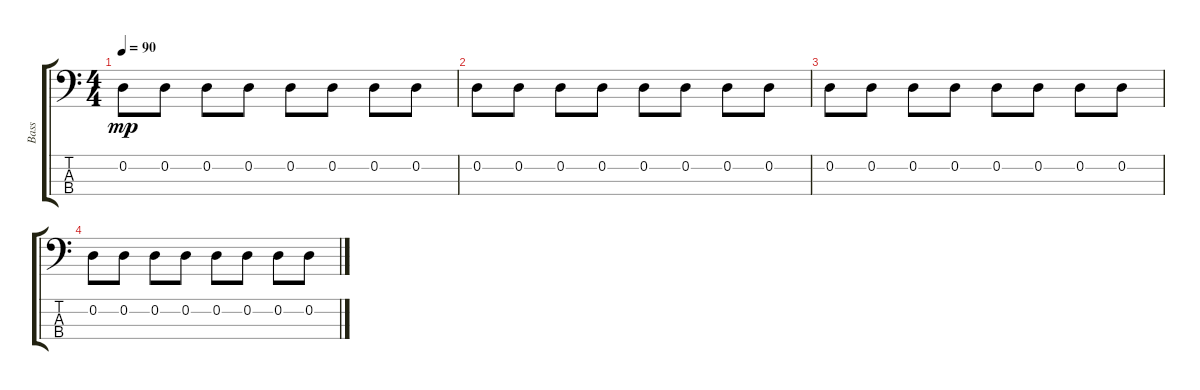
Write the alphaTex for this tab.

\track ("Bass" "Bass") {instrument electricbassfinger}
\staff {score tabs}
\tuning (G2 D2 A1 E1) {hide}
\ts (4 4)
\tempo 90
\clef f4
\ks c
0.2.8{dy mp} 0.2.8 0.2.8 0.2.8 0.2.8 0.2.8 0.2.8 0.2.8 |
0.2.8 0.2.8 0.2.8 0.2.8 0.2.8 0.2.8 0.2.8 0.2.8 |
0.2.8 0.2.8 0.2.8 0.2.8 0.2.8 0.2.8 0.2.8 0.2.8 |
0.2.8 0.2.8 0.2.8 0.2.8 0.2.8 0.2.8 0.2.8 0.2.8
